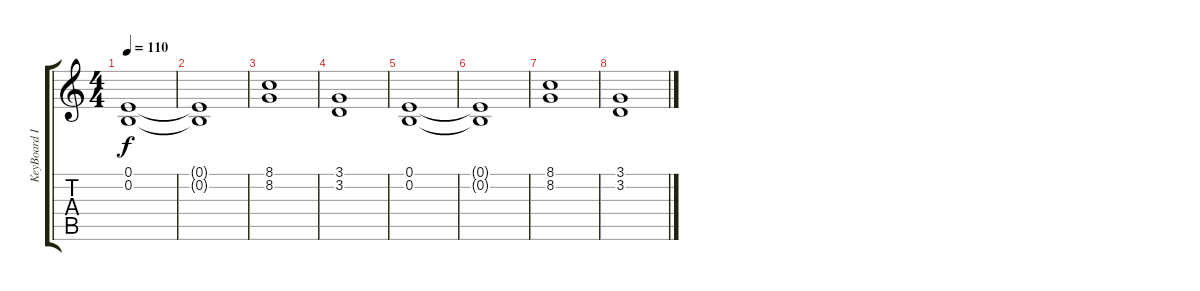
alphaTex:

\track ("KeyBoard II" "KeyBoard I") {instrument churchorgan}
\staff {score tabs}
\tuning (E4 B3 G3 D3 A2 E2) {hide}
\ts (4 4)
\tempo 110
\clef g2
\ks c
(0.1 0.2).1{dy f} |
(0.1{t} 0.2{t}).1 |
(8.1 8.2).1 |
(3.1 3.2).1 |
(0.1 0.2).1 |
(0.1{t} 0.2{t}).1 |
(8.1 8.2).1 |
(3.1 3.2).1
